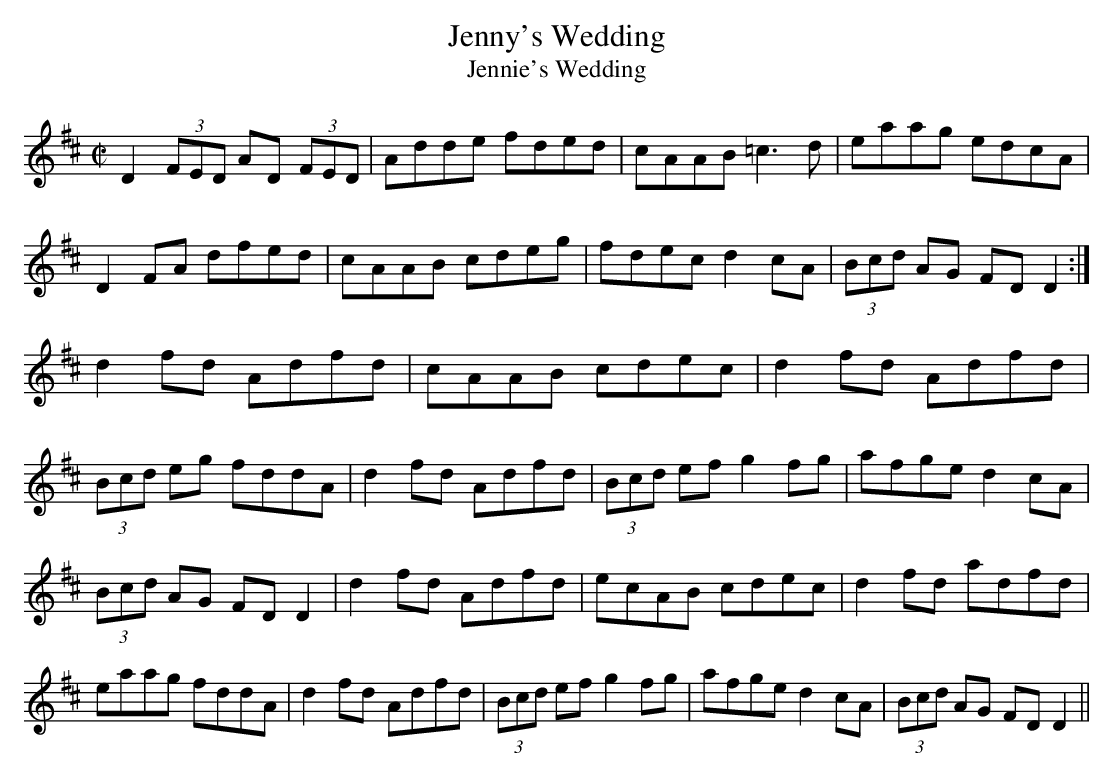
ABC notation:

X:1
T:Jenny's Wedding
T:Jennie's Wedding
M:C|
K:D
D2 (3FED AD (3FED|Adde fded|cAAB =c3d|eaag edcA|\
D2FA dfed|cAAB cdeg|fdec d2cA|(3Bcd AG FDD2:|\
d2fd Adfd|cAAB cdec|d2fd Adfd|(3Bcd eg fddA|\
d2fd Adfd|(3Bcd ef g2fg|afge d2cA|(3Bcd AG FDD2|\
d2fd Adfd|ecAB cdec|d2fd adfd|eaag fddA|\
d2fd Adfd|(3Bcd ef g2fg|afge d2cA|(3Bcd AG FDD2||
